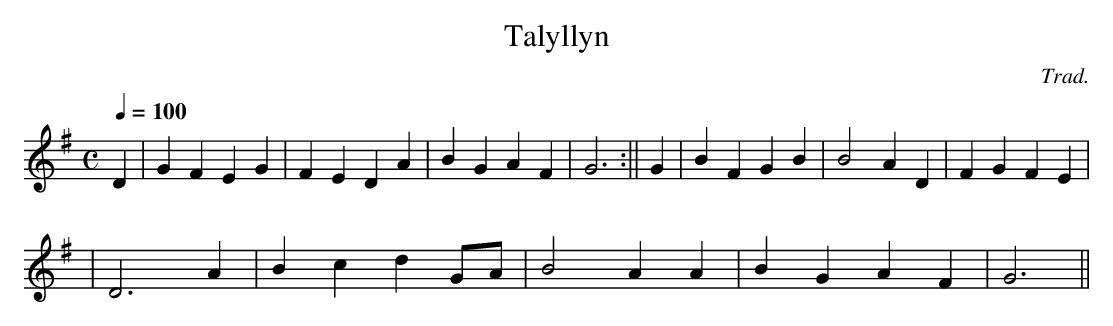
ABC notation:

X:1
T:Talyllyn
M:C
L:1/4
Q:100
C:Trad.
K:G
D | G F E G | F E D A | B G A F | G3 :|| G | B F G B | B2 A D | F G F E|
| D3 A | B c d G/2A/2 | B2 A A | B G A F | G3 ||
